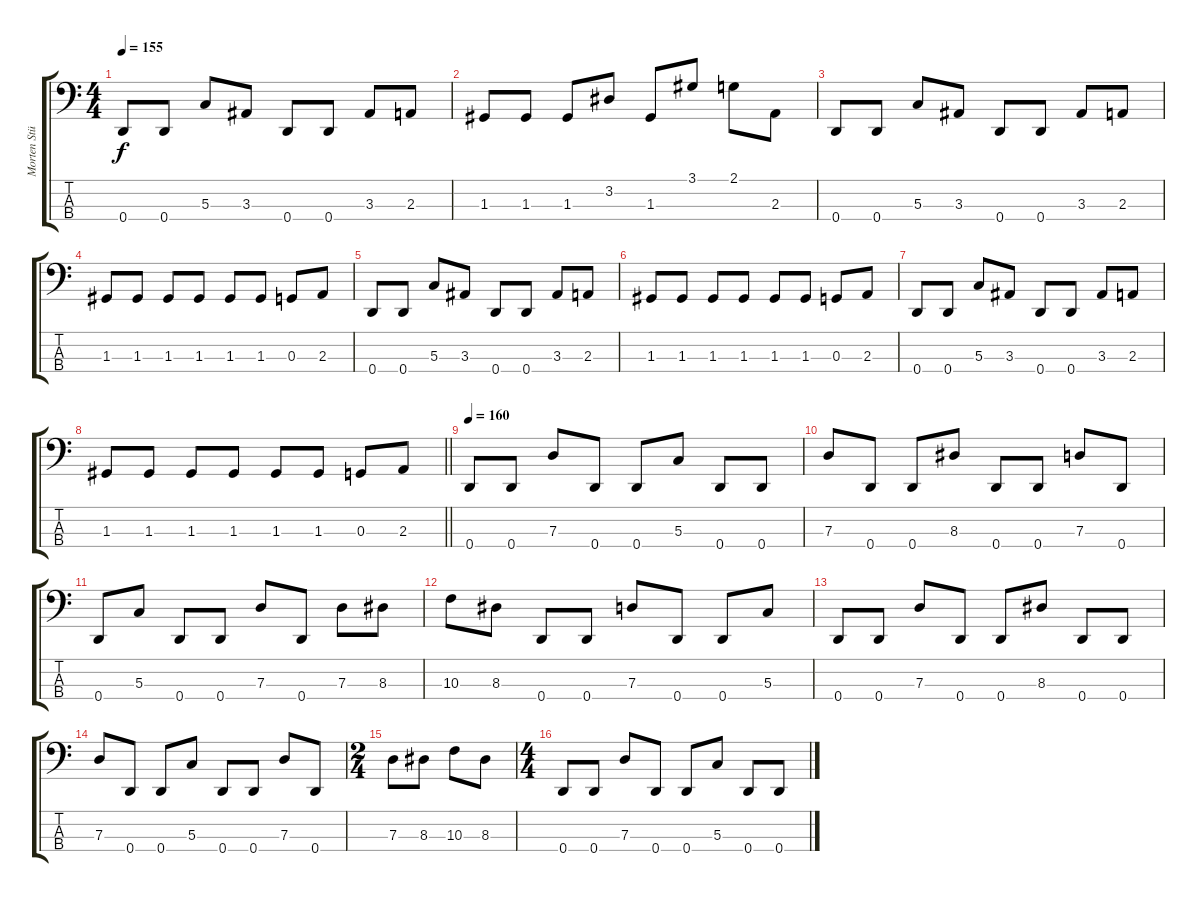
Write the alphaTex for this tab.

\track ("Morten Stützer" "Morten Stü") {instrument electricbasspick}
\staff {score tabs}
\tuning (F2 C2 G1 D1) {hide}
\ts (4 4)
\tempo 155
\clef f4
\ks c
0.4.8{dy f} 0.4.8 5.3.8 3.3.8 0.4.8 0.4.8 3.3.8 2.3.8 |
1.3.8 1.3.8 1.3.8 3.2.8 1.3.8 3.1.8 2.1.8 2.3.8 |
0.4.8 0.4.8 5.3.8 3.3.8 0.4.8 0.4.8 3.3.8 2.3.8 |
1.3.8 1.3.8 1.3.8 1.3.8 1.3.8 1.3.8 0.3.8 2.3.8 |
0.4.8 0.4.8 5.3.8 3.3.8 0.4.8 0.4.8 3.3.8 2.3.8 |
1.3.8 1.3.8 1.3.8 1.3.8 1.3.8 1.3.8 0.3.8 2.3.8 |
0.4.8 0.4.8 5.3.8 3.3.8 0.4.8 0.4.8 3.3.8 2.3.8 |
\barLineRight lightlight
1.3.8 1.3.8 1.3.8 1.3.8 1.3.8 1.3.8 0.3.8 2.3.8 |
\tempo 160
0.4.8 0.4.8 7.3.8 0.4.8 0.4.8 5.3.8 0.4.8 0.4.8 |
7.3.8 0.4.8 0.4.8 8.3.8 0.4.8 0.4.8 7.3.8 0.4.8 |
0.4.8 5.3.8 0.4.8 0.4.8 7.3.8 0.4.8 7.3.8 8.3.8 |
10.3.8 8.3.8 0.4.8 0.4.8 7.3.8 0.4.8 0.4.8 5.3.8 |
0.4.8 0.4.8 7.3.8 0.4.8 0.4.8 8.3.8 0.4.8 0.4.8 |
7.3.8 0.4.8 0.4.8 5.3.8 0.4.8 0.4.8 7.3.8 0.4.8 |
\ts (2 4)
7.3.8 8.3.8 10.3.8 8.3.8 |
\ts (4 4)
0.4.8 0.4.8 7.3.8 0.4.8 0.4.8 5.3.8 0.4.8 0.4.8
